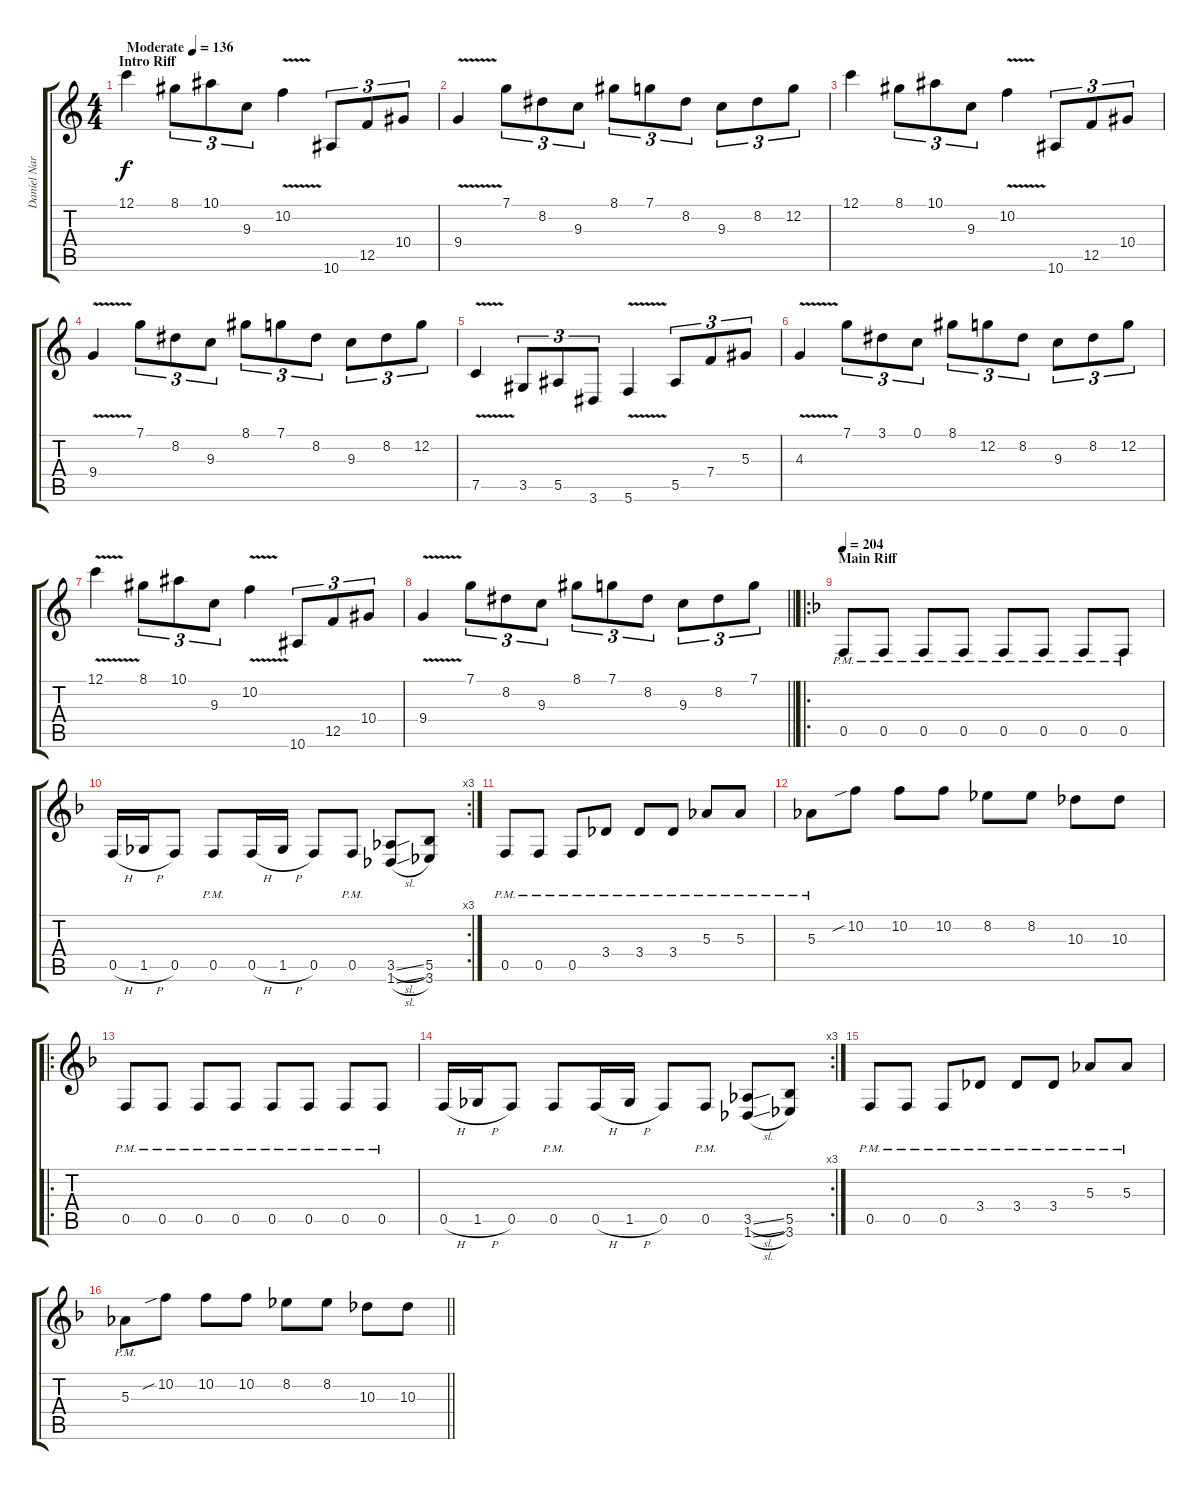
\track ("Daniel Nargang" "Daniel Nar") {instrument electricguitarjazz}
\staff {score tabs}
\tuning (C4 G3 Eb3 Bb2 F2 C2) {hide}
\ts (4 4)
\section ("" "Intro Riff")
\tempo (136 "Moderate")
\clef g2
\ks c
12.1.4{dy f instrument electricguitarjazz} 8.1.8{tu (3 2)} 10.1.8{tu (3 2)} 9.3.8{tu (3 2)} 10.2{v}.4 10.6.8{tu (3 2)} 12.5.8{tu (3 2)} 10.4.8{tu (3 2)} |
9.4{v}.4 7.1.8{tu (3 2)} 8.2.8{tu (3 2)} 9.3.8{tu (3 2)} 8.1.8{tu (3 2)} 7.1.8{tu (3 2)} 8.2.8{tu (3 2)} 9.3.8{tu (3 2)} 8.2.8{tu (3 2)} 12.2.8{tu (3 2)} |
12.1.4 8.1.8{tu (3 2)} 10.1.8{tu (3 2)} 9.3.8{tu (3 2)} 10.2{v}.4 10.6.8{tu (3 2)} 12.5.8{tu (3 2)} 10.4.8{tu (3 2)} |
9.4{v}.4 7.1.8{tu (3 2)} 8.2.8{tu (3 2)} 9.3.8{tu (3 2)} 8.1.8{tu (3 2)} 7.1.8{tu (3 2)} 8.2.8{tu (3 2)} 9.3.8{tu (3 2)} 8.2.8{tu (3 2)} 12.2.8{tu (3 2)} |
7.5{v}.4 3.5.8{tu (3 2)} 5.5.8{tu (3 2)} 3.6.8{tu (3 2)} 5.6{v}.4 5.5.8{tu (3 2)} 7.4.8{tu (3 2)} 5.3.8{tu (3 2)} |
4.3{v}.4 7.1.8{tu (3 2)} 3.1.8{tu (3 2)} 0.1.8{tu (3 2)} 8.1.8{tu (3 2)} 12.2.8{tu (3 2)} 8.2.8{tu (3 2)} 9.3.8{tu (3 2)} 8.2.8{tu (3 2)} 12.2.8{tu (3 2)} |
12.1{v}.4 8.1.8{tu (3 2)} 10.1.8{tu (3 2)} 9.3.8{tu (3 2)} 10.2{v}.4 10.6.8{tu (3 2)} 12.5.8{tu (3 2)} 10.4.8{tu (3 2)} |
\barLineRight lightlight
9.4{v}.4 7.1.8{tu (3 2)} 8.2.8{tu (3 2)} 9.3.8{tu (3 2)} 8.1.8{tu (3 2)} 7.1.8{tu (3 2)} 8.2.8{tu (3 2)} 9.3.8{tu (3 2)} 8.2.8{tu (3 2)} 7.1.8{tu (3 2)} |
\ro
\section ("" "Main Riff")
\tempo 204
\ks f
0.5{pm}.8{instrument overdrivenguitar} 0.5{pm}.8 0.5{pm}.8 0.5{pm}.8 0.5{pm}.8 0.5{pm}.8 0.5{pm}.8 0.5{pm}.8 |
\rc 3
0.5{h}.16 1.5{h}.16 0.5.8 0.5{pm}.8 0.5{h}.16 1.5{h}.16 0.5.8 0.5{pm}.8 (3.5{sl} 1.6{sl}).8 (5.5 3.6).8 |
0.5{pm}.8 0.5{pm}.8 0.5{pm}.8 3.4{pm}.8 3.4{pm}.8 3.4{pm}.8 5.3{pm}.8 5.3{pm}.8 |
5.3{pm}.8 10.2{sib}.8 10.2.8 10.2.8 8.2.8 8.2.8 10.3.8 10.3.8 |
\ro
0.5{pm}.8 0.5{pm}.8 0.5{pm}.8 0.5{pm}.8 0.5{pm}.8 0.5{pm}.8 0.5{pm}.8 0.5{pm}.8 |
\rc 3
0.5{h}.16 1.5{h}.16 0.5.8 0.5{pm}.8 0.5{h}.16 1.5{h}.16 0.5.8 0.5{pm}.8 (3.5{sl} 1.6{sl}).8 (5.5 3.6).8 |
0.5{pm}.8 0.5{pm}.8 0.5{pm}.8 3.4{pm}.8 3.4{pm}.8 3.4{pm}.8 5.3{pm}.8 5.3{pm}.8 |
\barLineRight lightlight
5.3{pm}.8 10.2{sib}.8 10.2.8 10.2.8 8.2.8 8.2.8 10.3.8 10.3.8
